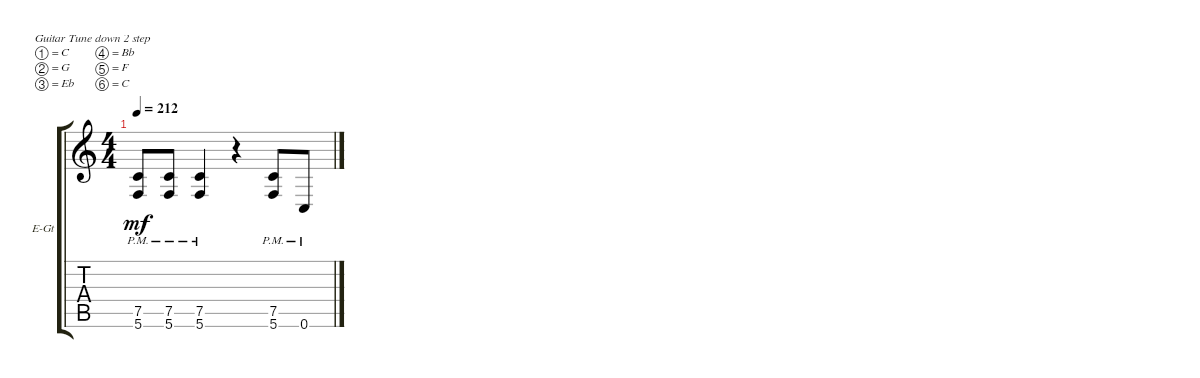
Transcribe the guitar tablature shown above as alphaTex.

\defaultSystemsLayout 4
\bracketExtendMode groupsimilarinstruments
\firstSystemTrackNameOrientation horizontal
\otherSystemsTrackNameOrientation horizontal
\track ("Eschbach Rhythm" "E-Gt") {instrument overdrivenguitar}
\staff {score tabs}
\tuning (C4 G3 Eb3 Bb2 F2 C2)
\ts (4 4)
\tempo 212
\clef g2
\ks c
(5.6{pm} 7.5{pm}).8{dy mf} (5.6{pm} 7.5{pm}).8 (5.6{pm} 7.5{pm}).4 r.4 (5.6{pm} 7.5{pm}).8 0.6{pm}.8
